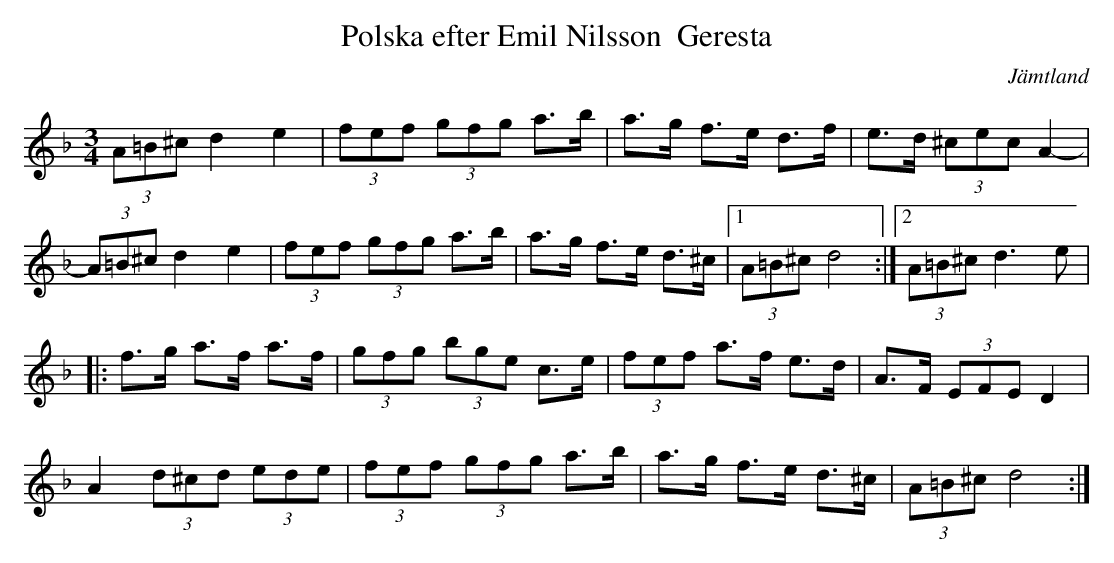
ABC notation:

X:1
T:Polska efter Emil Nilsson  Geresta
O:Jämtland
M:3/4
L:1/8
K:Dm
(3A=B^c d2 e2 | (3fef (3gfg a>b | a>g f>e d>f | e>d (3^cec A2- |
(3A=B^c d2 e2 | (3fef (3gfg a>b | a>g f>e d>^c |1 (3A=B^c d4 :|2  (3A=B^c d3 e |
|: f>g a>f a>f | (3gfg (3bge c>e | (3fef a>f e>d | A>F (3EFE D2 |
A2 (3d^cd (3ede | (3fef (3gfg a>b | a>g f>e d>^c | (3A=B^c d4 :|
